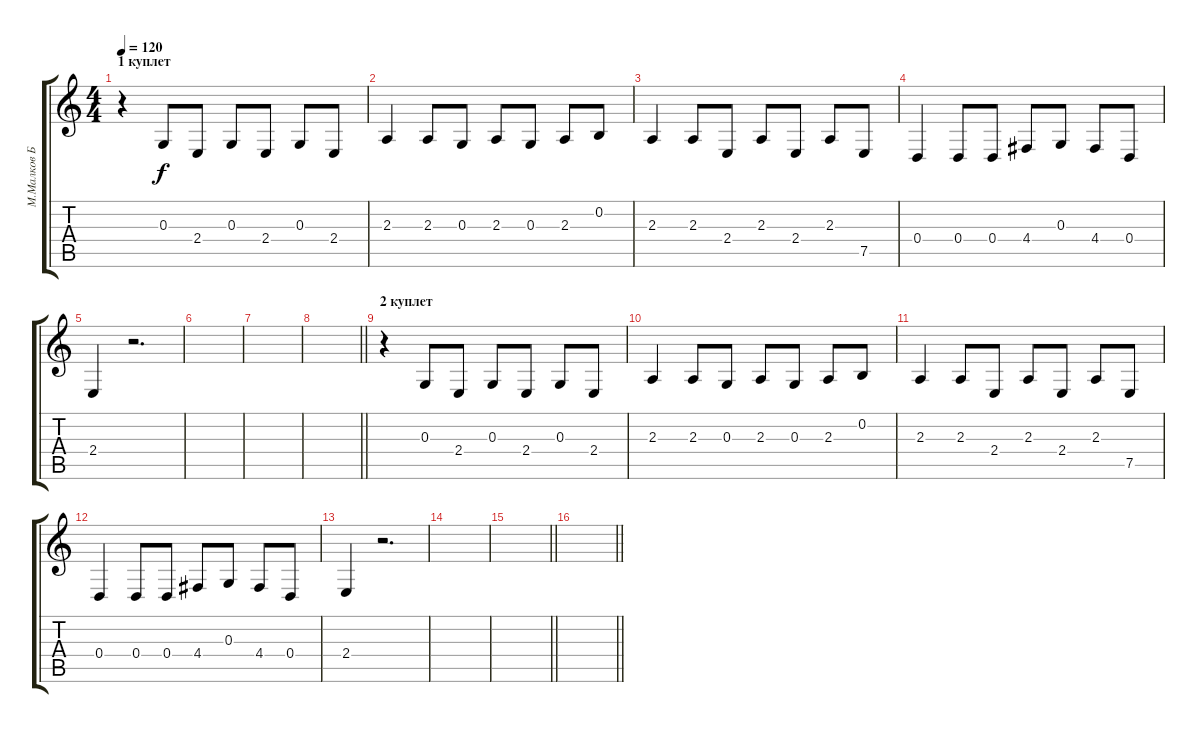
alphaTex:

\track ("М.Малков Бэк" "М.Малков Б") {instrument altosax}
\staff {score tabs}
\tuning (E4 B3 G3 D3 A2 E2) {hide}
\ts (4 4)
\section ("" "1 куплет")
\tempo 120
\clef g2
\ks c
r.4{dy f} 0.3.8 2.4.8 0.3.8 2.4.8 0.3.8 2.4.8 |
2.3.4 2.3.8 0.3.8 2.3.8 0.3.8 2.3.8 0.2.8 |
2.3.4 2.3.8 2.4.8 2.3.8 2.4.8 2.3.8 7.5.8 |
0.4.4 0.4.8 0.4.8 4.4.8 0.3.8 4.4.8 0.4.8 |
2.4.4 r.2{d} |
|
|
\barLineRight lightlight
|
\section ("" "2 куплет")
r.4 0.3.8 2.4.8 0.3.8 2.4.8 0.3.8 2.4.8 |
2.3.4 2.3.8 0.3.8 2.3.8 0.3.8 2.3.8 0.2.8 |
2.3.4 2.3.8 2.4.8 2.3.8 2.4.8 2.3.8 7.5.8 |
0.4.4 0.4.8 0.4.8 4.4.8 0.3.8 4.4.8 0.4.8 |
2.4.4 r.2{d} |
|
\barLineRight lightlight
|
\section ("" "")
\barLineRight lightlight
